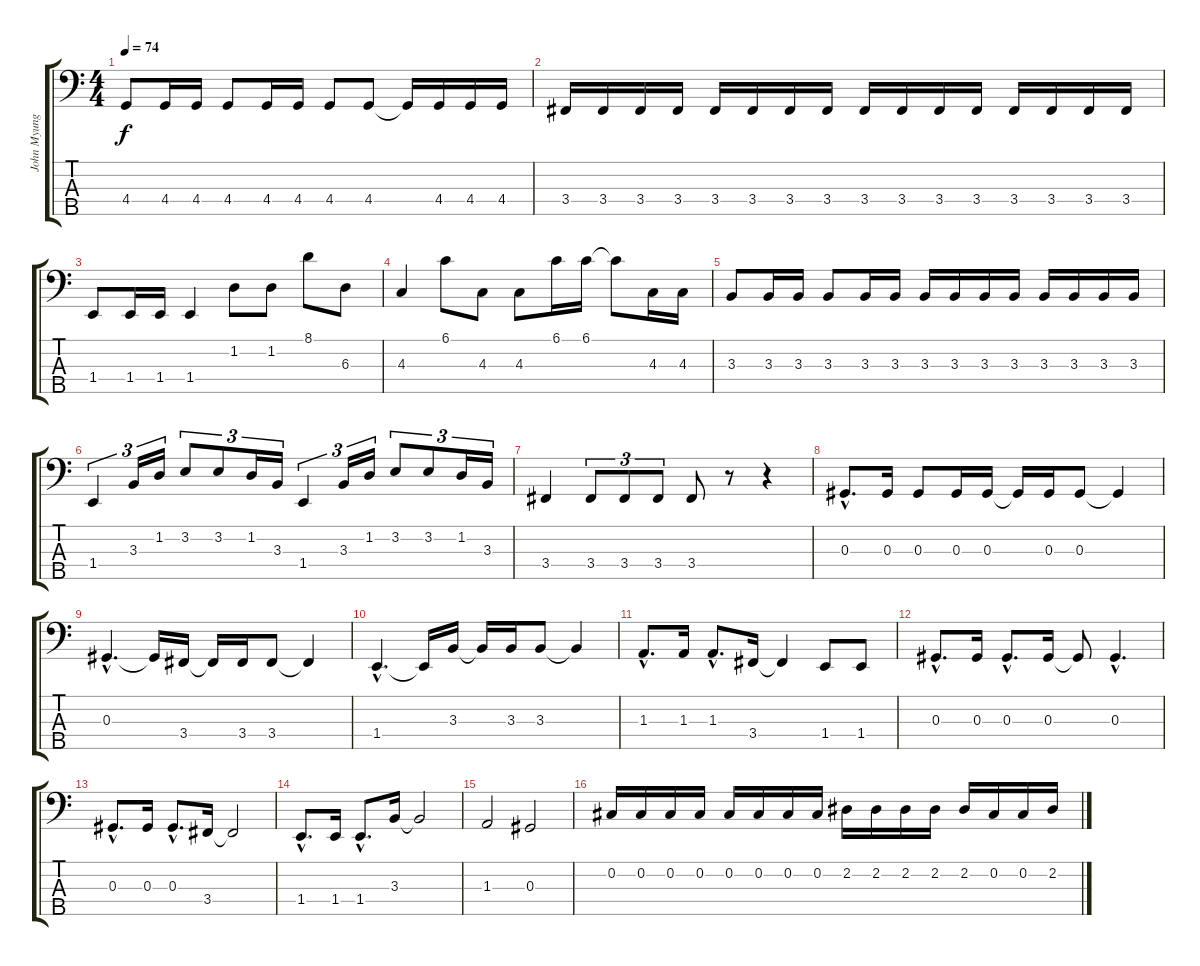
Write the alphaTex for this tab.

\track ("John Myung" "John Myung") {instrument electricbassfinger}
\staff {score tabs}
\tuning (Gb2 Db2 Ab1 Eb1 Bb0) {hide}
\ts (4 4)
\tempo 74
\clef f4
\ks c
4.4.8{dy f} 4.4.16 4.4.16 4.4.8 4.4.16 4.4.16 4.4.8 4.4.8 4.4{t}.16 4.4.16 4.4.16 4.4.16 |
3.4.16 3.4.16 3.4.16 3.4.16 3.4.16 3.4.16 3.4.16 3.4.16 3.4.16 3.4.16 3.4.16 3.4.16 3.4.16 3.4.16 3.4.16 3.4.16 |
1.4.8 1.4.16 1.4.16 1.4.4 1.2.8 1.2.8 8.1.8 6.3.8 |
4.3.4 6.1.8 4.3.8 4.3.8 6.1.16 6.1.16 6.1{t}.8 4.3.16 4.3.16 |
3.3.8 3.3.16 3.3.16 3.3.8 3.3.16 3.3.16 3.3.16 3.3.16 3.3.16 3.3.16 3.3.16 3.3.16 3.3.16 3.3.16 |
1.4.4{tu (3 2)} 3.3.16{tu (3 2)} 1.2.16{tu (3 2)} 3.2.8{tu (3 2)} 3.2.8{tu (3 2)} 1.2.16{tu (3 2)} 3.3.16{tu (3 2)} 1.4.4{tu (3 2)} 3.3.16{tu (3 2)} 1.2.16{tu (3 2)} 3.2.8{tu (3 2)} 3.2.8{tu (3 2)} 1.2.16{tu (3 2)} 3.3.16{tu (3 2)} |
3.4.4 3.4.8{tu (3 2)} 3.4.8{tu (3 2)} 3.4.8{tu (3 2)} 3.4.8 r.8 r.4 |
0.3{hac}.8{d} 0.3.16 0.3.8 0.3.16 0.3.16 0.3{t}.16 0.3.16 0.3.8 0.3{t}.4 |
0.3{hac}.4{d} 0.3{t}.16 3.4.16 3.4{t}.16 3.4.16 3.4.8 3.4{t}.4 |
1.4{hac}.4{d} 1.4{t}.16 3.3.16 3.3{t}.16 3.3.16 3.3.8 3.3{t}.4 |
1.3{hac}.8{d} 1.3.16 1.3{hac}.8{d} 3.4.16 3.4{t}.4 1.4.8 1.4.8 |
0.3{hac}.8{d} 0.3.16 0.3{hac}.8{d} 0.3.16 0.3{t}.8 0.3{hac}.4{d} |
0.3{hac}.8{d} 0.3.16 0.3{hac}.8{d} 3.4.16 3.4{t}.2 |
1.4{hac}.8{d} 1.4.16 1.4{hac}.8{d} 3.3.16 3.3{t}.2 |
1.3.2 0.3.2 |
0.2.16 0.2.16 0.2.16 0.2.16 0.2.16 0.2.16 0.2.16 0.2.16 2.2.16 2.2.16 2.2.16 2.2.16 2.2.16 0.2.16 0.2.16 2.2.16
